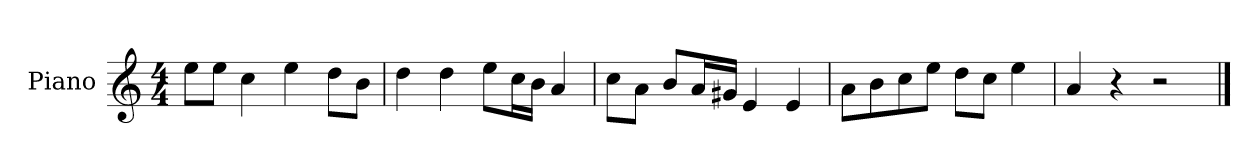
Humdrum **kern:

**kern
*part1
*staff1
*I"Piano
*I'P-no
*clefG2
*k[]
*M4/4
*MM90
=1
8ee\L
8ee\J
4cc\
4ee\
8dd\L
8b\J
=2
4dd\
4dd\
8ee\L
16cc\L
16b\JJ
4a/
=3
8cc\L
8a\J
8b/L
16a/L
16g#X/JJ
4e/
4e/
=4
8a\L
8b\
8cc\
8ee\J
8dd\L
8cc\J
4ee\
=5
4a/
4r
2r
==
*-
